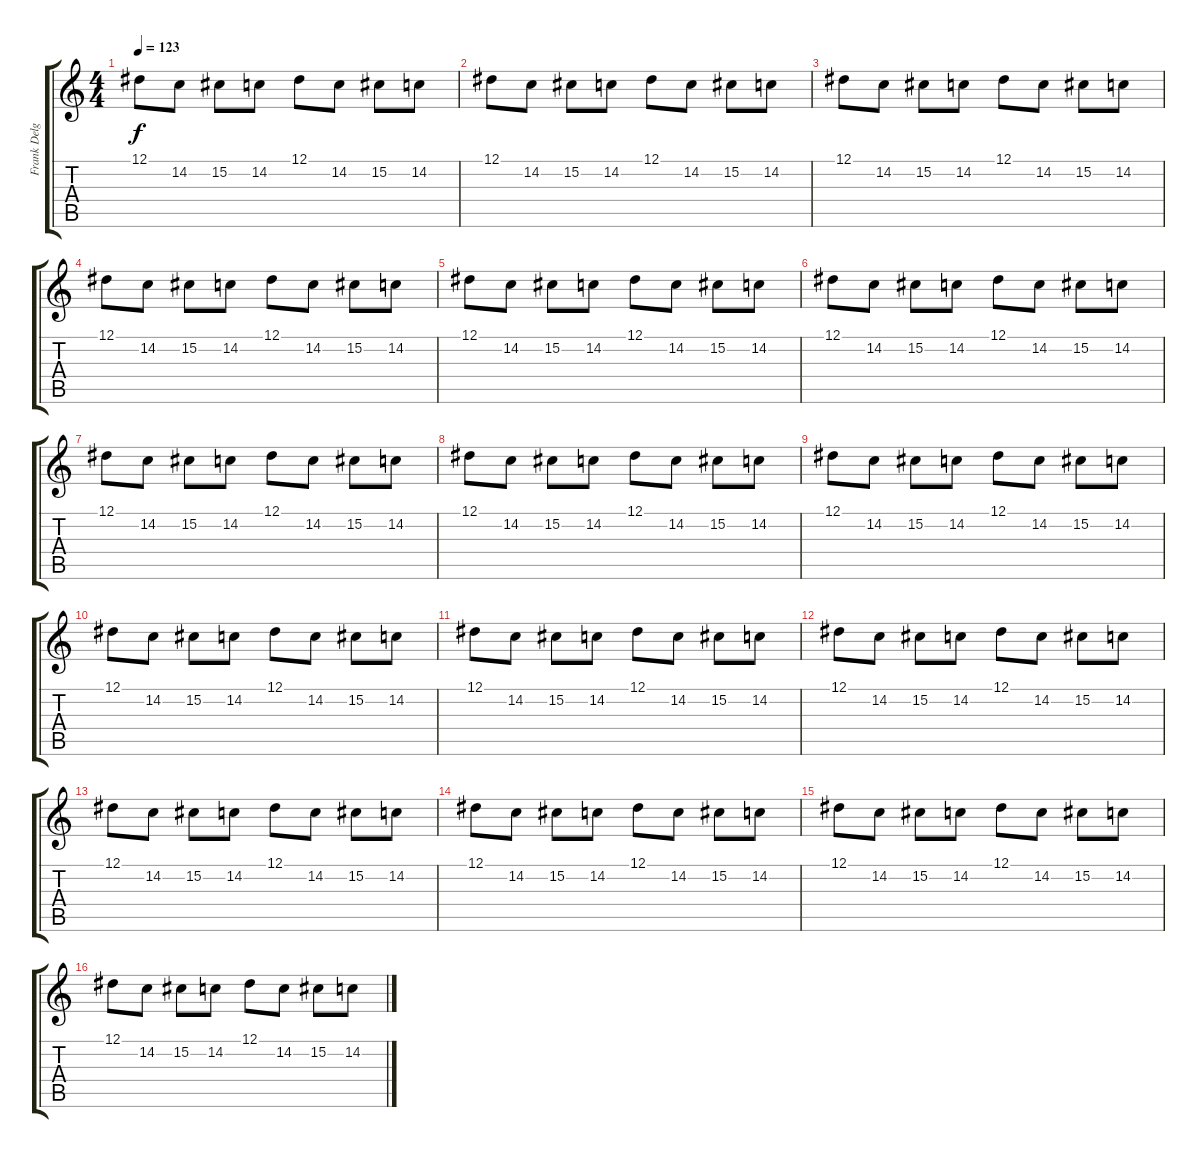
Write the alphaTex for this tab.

\track ("Frank Delgado" "Frank Delg") {instrument marimba}
\staff {score tabs}
\tuning (Eb4 Bb3 Gb3 Db3 Ab2 Db2) {hide}
\ts (4 4)
\tempo 123
\clef g2
\ks c
12.1.8{dy f volume 3} 14.2.8 15.2.8 14.2.8 12.1.8 14.2.8 15.2.8 14.2.8 |
12.1.8 14.2.8 15.2.8 14.2.8 12.1.8 14.2.8 15.2.8 14.2.8 |
12.1.8 14.2.8 15.2.8 14.2.8 12.1.8 14.2.8 15.2.8 14.2.8 |
12.1.8 14.2.8 15.2.8 14.2.8 12.1.8 14.2.8 15.2.8 14.2.8{volume 10} |
12.1.8{volume 3} 14.2.8 15.2.8 14.2.8 12.1.8 14.2.8 15.2.8 14.2.8 |
12.1.8 14.2.8 15.2.8 14.2.8 12.1.8 14.2.8 15.2.8 14.2.8 |
12.1.8 14.2.8 15.2.8 14.2.8 12.1.8 14.2.8 15.2.8 14.2.8 |
12.1.8 14.2.8 15.2.8 14.2.8 12.1.8 14.2.8 15.2.8 14.2.8{volume 10} |
12.1.8{volume 3} 14.2.8 15.2.8 14.2.8 12.1.8 14.2.8 15.2.8 14.2.8 |
12.1.8 14.2.8 15.2.8 14.2.8 12.1.8 14.2.8 15.2.8 14.2.8 |
12.1.8 14.2.8 15.2.8 14.2.8 12.1.8 14.2.8 15.2.8 14.2.8 |
12.1.8 14.2.8 15.2.8 14.2.8 12.1.8 14.2.8 15.2.8 14.2.8{volume 10} |
12.1.8{volume 3} 14.2.8 15.2.8 14.2.8 12.1.8 14.2.8 15.2.8 14.2.8 |
12.1.8 14.2.8 15.2.8 14.2.8 12.1.8 14.2.8 15.2.8 14.2.8 |
12.1.8 14.2.8 15.2.8 14.2.8 12.1.8 14.2.8 15.2.8 14.2.8 |
12.1.8 14.2.8 15.2.8 14.2.8 12.1.8 14.2.8 15.2.8 14.2.8{volume 10}
